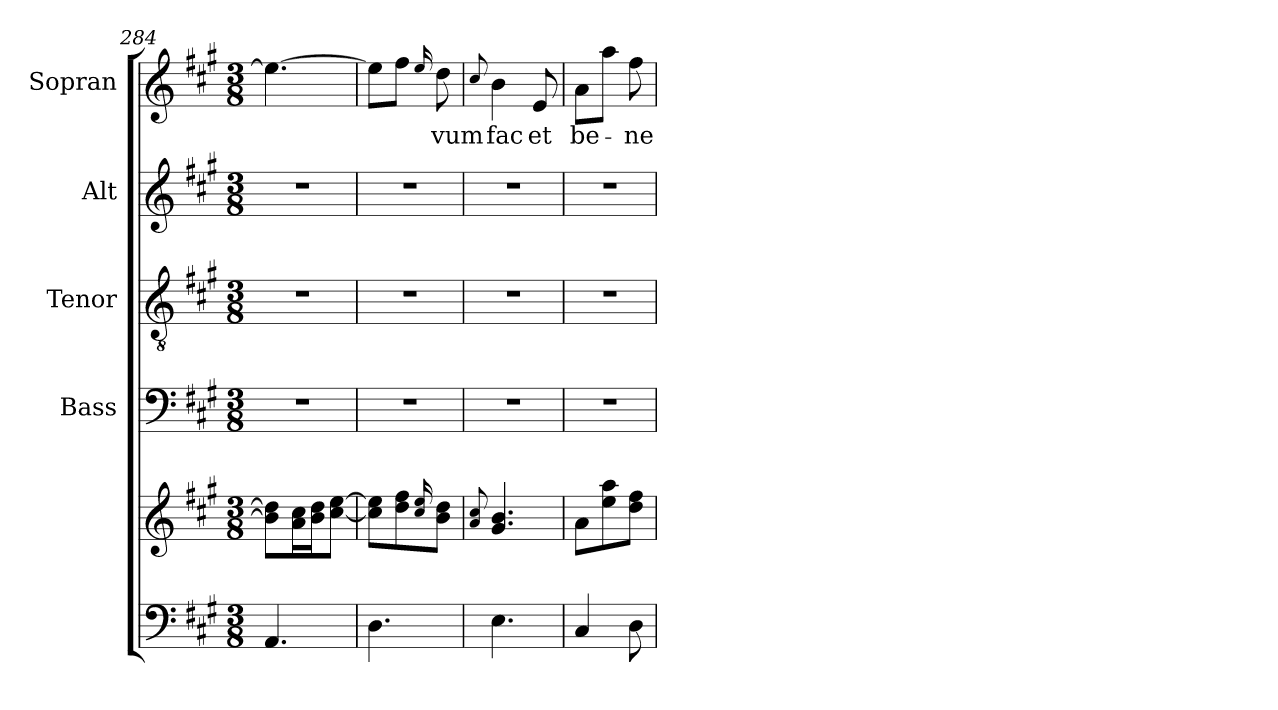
**kern	**kern	**kern	**kern	**kern	**kern	**text
*part5	*part5	*part4	*part3	*part2	*part1	*part1
*staff6	*staff5	*staff4	*staff3	*staff2	*staff1	*staff1
*	*	*I"Bass	*I"Tenor	*I"Alt	*I"Sopran	*
*	*	*I'B.	*I'T.	*I'A.	*I'S.	*
*clefF4	*clefG2	*clefF4	*clefGv2	*clefG2	*clefG2	*
*k[f#c#g#]	*k[f#c#g#]	*k[f#c#g#]	*k[f#c#g#]	*k[f#c#g#]	*k[f#c#g#]	*
*A:	*A:	*A:	*A:	*A:	*A:	*
*M3/8	*M3/8	*M3/8	*M3/8	*M3/8	*M3/8	*
=284	=284	=284	=284	=284	=284	=284
4.AA/	8b\] 8dd\]L	4.r	4.r	4.r	4.ee\_	.
.	16a\ 16cc#\L	.	.	.	.	.
.	16b\ 16dd\J	.	.	.	.	.
.	[8cc#\ [8ee\J	.	.	.	.	.
=285	=285	=285	=285	=285	=285	=285
4.D\	8cc#\] 8ee\]L	4.r	4.r	4.r	8ee\L]	.
.	8dd\ 8ff#\	.	.	.	8ff#\J	.
.	16qqcc#/ 16qqee/	.	.	.	16qqee/	.
!	!	!	!	!	!	!LO:LY:b
.	8b\ 8dd\J	.	.	.	8dd\	-vum
!!LO:LB:g=z
=286	=286	=286	=286	=286	=286	=286
.	8qqa/ 8qqcc#/	.	.	.	8qqcc#/	.
!	!	!	!	!	!	!LO:LY:b
4.E\	4.g#/ 4.b/	4.r	4.r	4.r	4b\	fac
!	!	!	!	!	!	!LO:LY:b
.	.	.	.	.	8e/	et
=287	=287	=287	=287	=287	=287	=287
!	!	!	!	!	!	!LO:LY:b
4C#/	8a\L	4.r	4.r	4.r	8a\L	be-
.	8ee\ 8aa\	.	.	.	8aa\J	.
!	!	!	!	!	!	!LO:LY:b
8D\	8dd\ 8ff#\J	.	.	.	8ff#\	-ne-
=	=	=	=	=	=	=
*-	*-	*-	*-	*-	*-	*-
